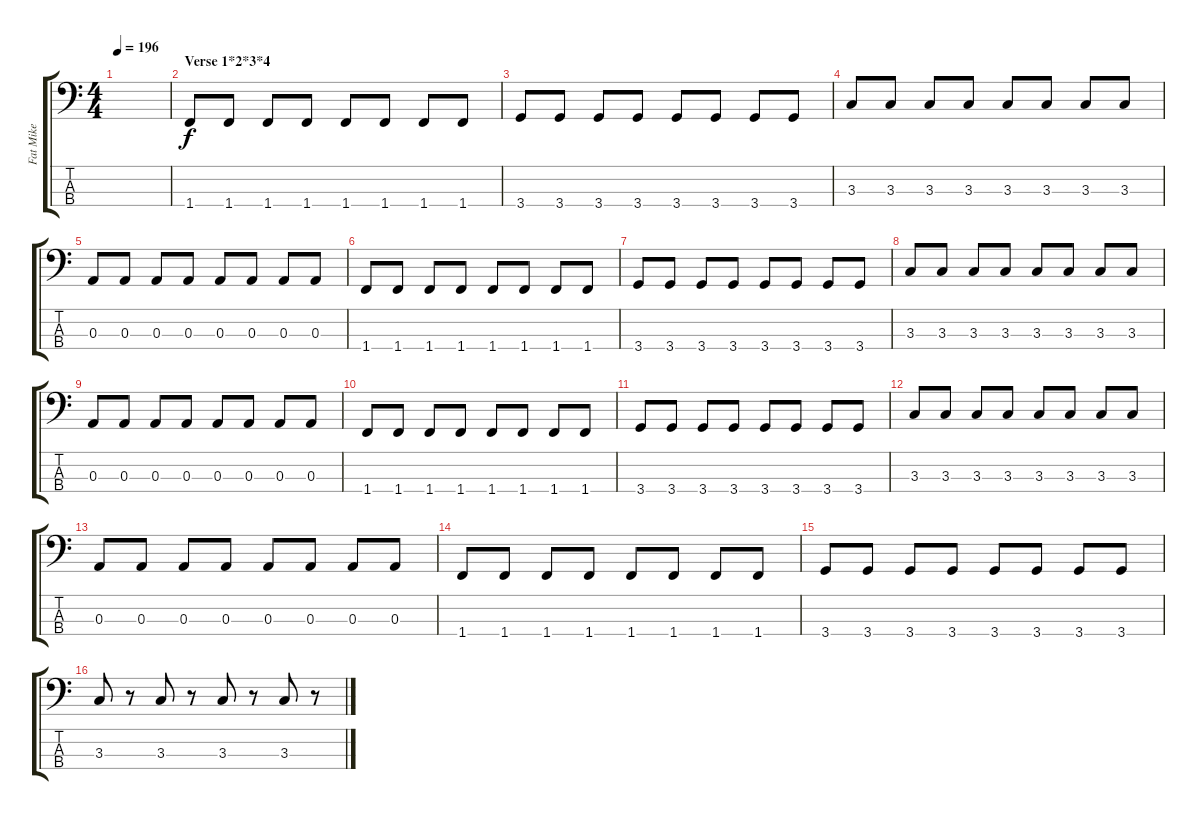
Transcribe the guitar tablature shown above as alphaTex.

\track ("Fat Mike" "Fat Mike") {instrument electricbasspick}
\staff {score tabs}
\tuning (G2 D2 A1 E1) {hide}
\ts (4 4)
\tempo 196
\clef f4
\ks c
|
\section ("" "Verse 1*2*3*4")
1.4.8 1.4.8 1.4.8 1.4.8 1.4.8 1.4.8 1.4.8 1.4.8 |
3.4.8 3.4.8 3.4.8 3.4.8 3.4.8 3.4.8 3.4.8 3.4.8 |
3.3.8 3.3.8 3.3.8 3.3.8 3.3.8 3.3.8 3.3.8 3.3.8 |
0.3.8 0.3.8 0.3.8 0.3.8 0.3.8 0.3.8 0.3.8 0.3.8 |
1.4.8 1.4.8 1.4.8 1.4.8 1.4.8 1.4.8 1.4.8 1.4.8 |
3.4.8 3.4.8 3.4.8 3.4.8 3.4.8 3.4.8 3.4.8 3.4.8 |
3.3.8 3.3.8 3.3.8 3.3.8 3.3.8 3.3.8 3.3.8 3.3.8 |
0.3.8 0.3.8 0.3.8 0.3.8 0.3.8 0.3.8 0.3.8 0.3.8 |
1.4.8 1.4.8 1.4.8 1.4.8 1.4.8 1.4.8 1.4.8 1.4.8 |
3.4.8 3.4.8 3.4.8 3.4.8 3.4.8 3.4.8 3.4.8 3.4.8 |
3.3.8 3.3.8 3.3.8 3.3.8 3.3.8 3.3.8 3.3.8 3.3.8 |
0.3.8 0.3.8 0.3.8 0.3.8 0.3.8 0.3.8 0.3.8 0.3.8 |
1.4.8 1.4.8 1.4.8 1.4.8 1.4.8 1.4.8 1.4.8 1.4.8 |
3.4.8 3.4.8 3.4.8 3.4.8 3.4.8 3.4.8 3.4.8 3.4.8 |
3.3.8 r.8 3.3.8 r.8 3.3.8 r.8 3.3.8 r.8
